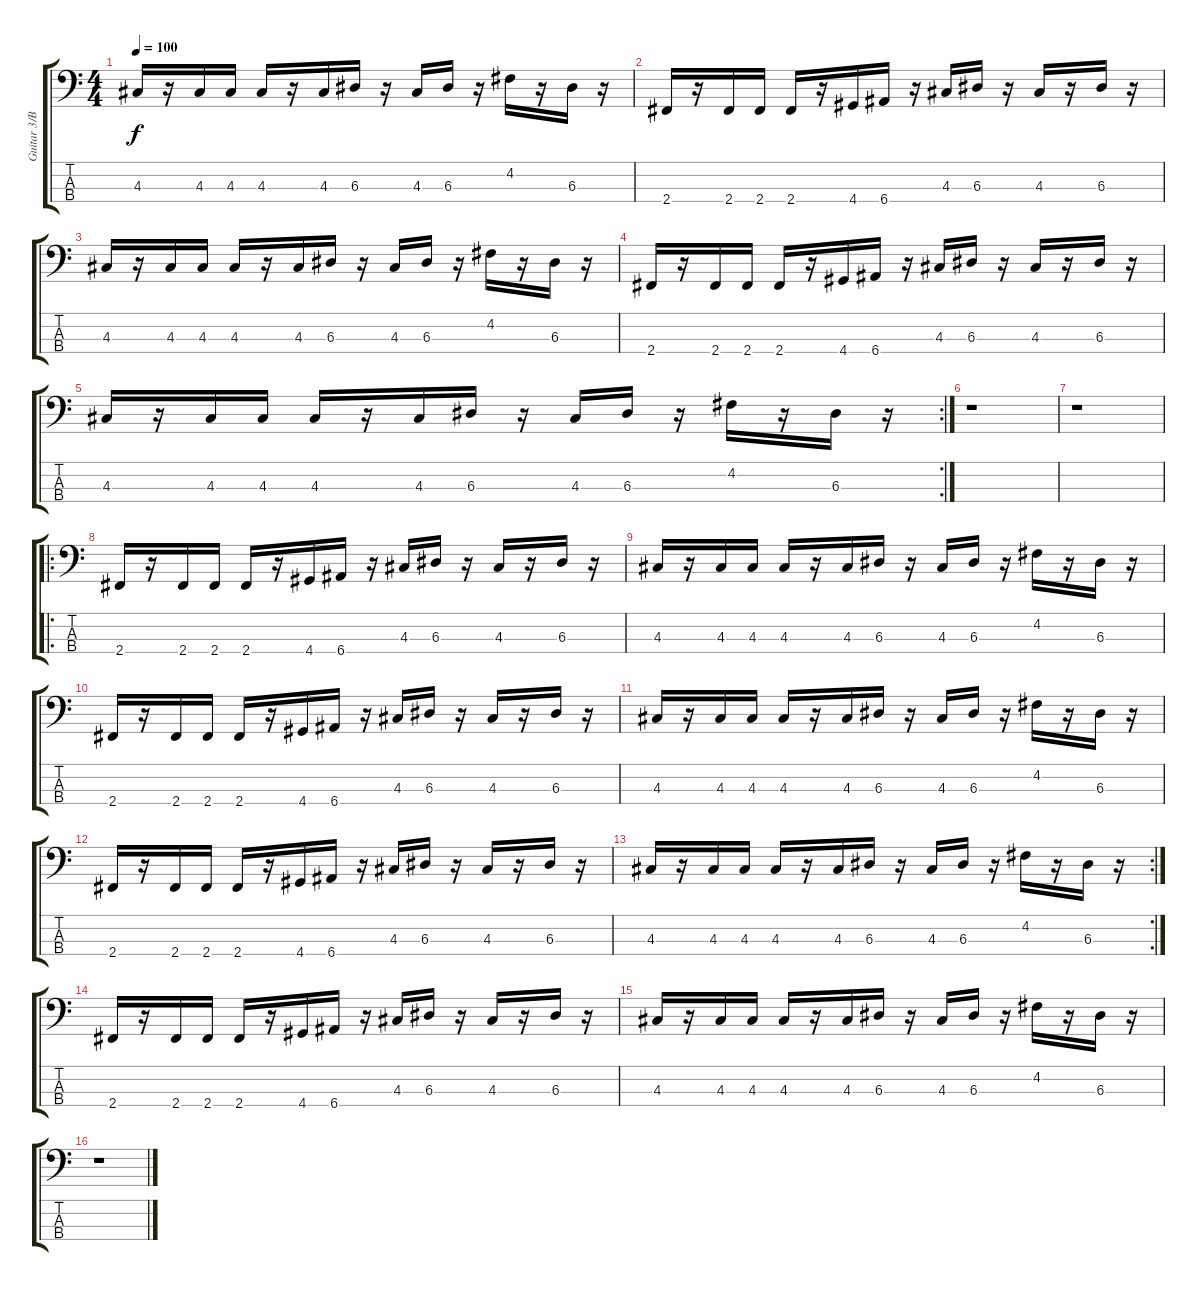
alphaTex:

\track ("Guitar 3/Bass Line" "Guitar 3/B") {instrument electricbassfinger}
\staff {score tabs}
\tuning (G2 D2 A1 E1) {hide}
\ts (4 4)
\tempo 100
\clef f4
\ks c
4.3.16{dy f} r.16 4.3.16 4.3.16 4.3.16 r.16 4.3.16 6.3.16 r.16 4.3.16 6.3.16 r.16 4.2.16 r.16 6.3.16 r.16 |
2.4.16 r.16 2.4.16 2.4.16 2.4.16 r.16 4.4.16 6.4.16 r.16 4.3.16 6.3.16 r.16 4.3.16 r.16 6.3.16 r.16 |
4.3.16 r.16 4.3.16 4.3.16 4.3.16 r.16 4.3.16 6.3.16 r.16 4.3.16 6.3.16 r.16 4.2.16 r.16 6.3.16 r.16 |
2.4.16 r.16 2.4.16 2.4.16 2.4.16 r.16 4.4.16 6.4.16 r.16 4.3.16 6.3.16 r.16 4.3.16 r.16 6.3.16 r.16 |
\rc 2
4.3.16 r.16 4.3.16 4.3.16 4.3.16 r.16 4.3.16 6.3.16 r.16 4.3.16 6.3.16 r.16 4.2.16 r.16 6.3.16 r.16 |
r.1 |
r.1 |
\ro
2.4.16 r.16 2.4.16 2.4.16 2.4.16 r.16 4.4.16 6.4.16 r.16 4.3.16 6.3.16 r.16 4.3.16 r.16 6.3.16 r.16 |
4.3.16 r.16 4.3.16 4.3.16 4.3.16 r.16 4.3.16 6.3.16 r.16 4.3.16 6.3.16 r.16 4.2.16 r.16 6.3.16 r.16 |
2.4.16 r.16 2.4.16 2.4.16 2.4.16 r.16 4.4.16 6.4.16 r.16 4.3.16 6.3.16 r.16 4.3.16 r.16 6.3.16 r.16 |
4.3.16 r.16 4.3.16 4.3.16 4.3.16 r.16 4.3.16 6.3.16 r.16 4.3.16 6.3.16 r.16 4.2.16 r.16 6.3.16 r.16 |
2.4.16 r.16 2.4.16 2.4.16 2.4.16 r.16 4.4.16 6.4.16 r.16 4.3.16 6.3.16 r.16 4.3.16 r.16 6.3.16 r.16 |
\rc 2
4.3.16 r.16 4.3.16 4.3.16 4.3.16 r.16 4.3.16 6.3.16 r.16 4.3.16 6.3.16 r.16 4.2.16 r.16 6.3.16 r.16 |
2.4.16 r.16 2.4.16 2.4.16 2.4.16 r.16 4.4.16 6.4.16 r.16 4.3.16 6.3.16 r.16 4.3.16 r.16 6.3.16 r.16 |
4.3.16 r.16 4.3.16 4.3.16 4.3.16 r.16 4.3.16 6.3.16 r.16 4.3.16 6.3.16 r.16 4.2.16 r.16 6.3.16 r.16 |
r.1
